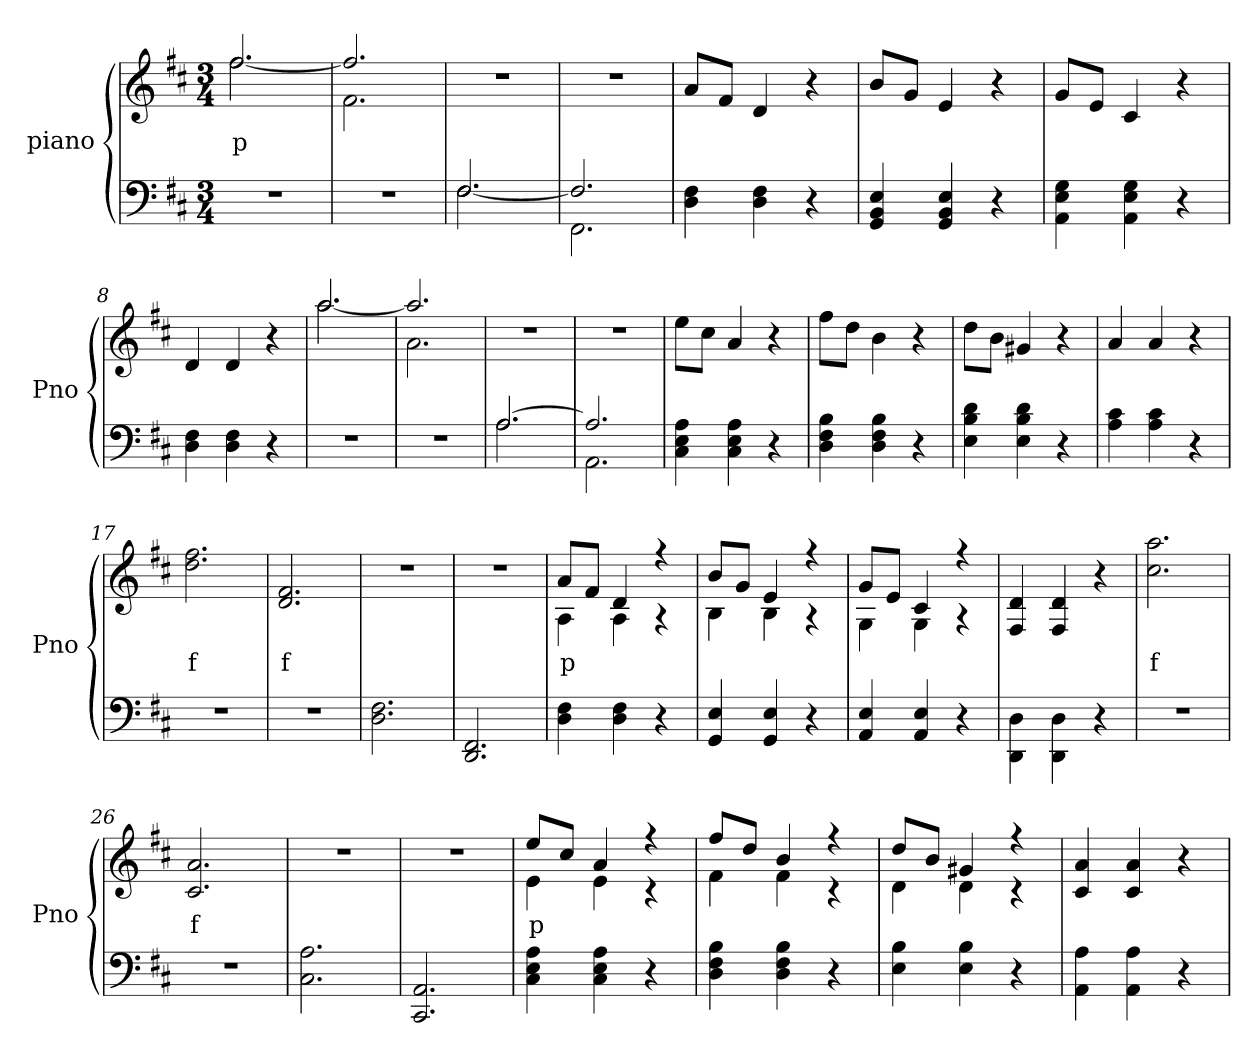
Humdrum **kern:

**kern	**kern	**text
*part2	*part1	*part1
*staff2	*staff1	*staff1
*I"piano	*I"piano	*
*I'Pno	*I'Pno	*
*clefF4	*clefG2	*
*k[f#c#]	*k[f#c#]	*
*D:	*D:	*
*M3/4	*M3/4	*
=1	=1	=1
*	*^	*
!	!	!	!LO:LY:b
2.r	2.ff#/	[2.ff#\	p
=2	=2	=2	=2
2.r	2.ff#/]	2.f#\	.
=3	=3	=3	=3
*^	*	*	*
!	!	!	!	!LO:LY:b
*	*	*v	*v	*
2.F#/	[2.F#\	2.r	p
=4	=4	=4	=4
2.F#/]	2.FF#\	2.r	.
*v	*v	*	*
=5	=5	=5
4D\ 4F#\	8a/L	.
.	8f#/J	.
4D\ 4F#\	4d/	.
4r	4r	.
=6	=6	=6
4GG/ 4BB/ 4E/	8b/L	.
.	8g/J	.
4GG/ 4BB/ 4E/	4e/	.
4r	4r	.
=7	=7	=7
4AA\ 4E\ 4G\	8g/L	.
.	8e/J	.
4AA\ 4E\ 4G\	4c#/	.
4r	4r	.
=8	=8	=8
4D\ 4F#\	4d/	.
4D\ 4F#\	4d/	.
4r	4r	.
=9	=9	=9
*	*^	*
2.r	2.aa/	[2.aa\	.
!!LO:LB:g=z	!!
=10	=10	=10	=10
2.r	2.aa/]	2.a\	.
*	*v	*v	*
=11	=11	=11
*^	*	*
[2.A/	2.A\	2.r	.
=12	=12	=12	=12
2.A/]	2.AA\	2.r	.
*v	*v	*	*
=13	=13	=13
4C#\ 4E\ 4A\	8ee\L	.
.	8cc#\J	.
4C#\ 4E\ 4A\	4a/	.
4r	4r	.
=14	=14	=14
4D\ 4F#\ 4B\	8ff#\L	.
.	8dd\J	.
4D\ 4F#\ 4B\	4b\	.
4r	4r	.
=15	=15	=15
4E\ 4B\ 4d\	8dd\L	.
.	8b\J	.
4E\ 4B\ 4d\	4g#X/	.
4r	4r	.
=16	=16	=16
4A\ 4c#\	4a/	.
4A\ 4c#\	4a/	.
4r	4r	.
=17	=17	=17
!	!	!LO:LY:b
2.r	2.dd\ 2.ff#\	f
=18	=18	=18
!	!	!LO:LY:b
2.r	2.d/ 2.f#/	f
=19	=19	=19
!	!	!LO:LY:b
2.D\ 2.F#\	2.r	f
!!LO:LB:g=z
=20	=20	=20
!	!	!LO:LY:b
2.DD/ 2.FF#/	2.r	f
=21	=21	=21
*	*^	*
!	!	!	!LO:LY:b
4D\ 4F#\	8a/L	4A\	p
.	8f#/J	.	.
4D\ 4F#\	4d/	4A\	.
4r	4r	4r	.
=22	=22	=22	=22
4GG/ 4E/	8b/L	4B\	.
.	8g/J	.	.
4GG/ 4E/	4e/	4B\	.
4r	4r	4r	.
=23	=23	=23	=23
4AA/ 4E/	8g/L	4G\	.
.	8e/J	.	.
4AA/ 4E/	4c#/	4G\	.
4r	4r	4r	.
*	*v	*v	*
=24	=24	=24
4DD\ 4D\	4F#/ 4d/	.
4DD\ 4D\	4F#/ 4d/	.
4r	4r	.
=25	=25	=25
!	!	!LO:LY:b
2.r	2.cc#\ 2.aa\	f
=26	=26	=26
!	!	!LO:LY:b
2.r	2.c#/ 2.a/	f
=27	=27	=27
!	!	!LO:LY:b
2.C#\ 2.A\	2.r	f
=28	=28	=28
!	!	!LO:LY:b
2.CC#/ 2.AA/	2.r	f
!!LO:LB:g=z
=29	=29	=29
*	*^	*
!	!	!	!LO:LY:b
4C#\ 4E\ 4A\	8ee/L	4e\	p
.	8cc#/J	.	.
4C#\ 4E\ 4A\	4a/	4e\	.
4r	4r	4r	.
=30	=30	=30	=30
4D\ 4F#\ 4B\	8ff#/L	4f#\	.
.	8dd/J	.	.
4D\ 4F#\ 4B\	4b/	4f#\	.
4r	4r	4r	.
=31	=31	=31	=31
4E\ 4B\	8dd/L	4d\	.
.	8b/J	.	.
4E\ 4B\	4g#X/	4d\	.
4r	4r	4r	.
*	*v	*v	*
=32	=32	=32
4AA\ 4A\	4c#/ 4a/	.
4AA\ 4A\	4c#/ 4a/	.
4r	4r	.
=	=	=
*-	*-	*-
